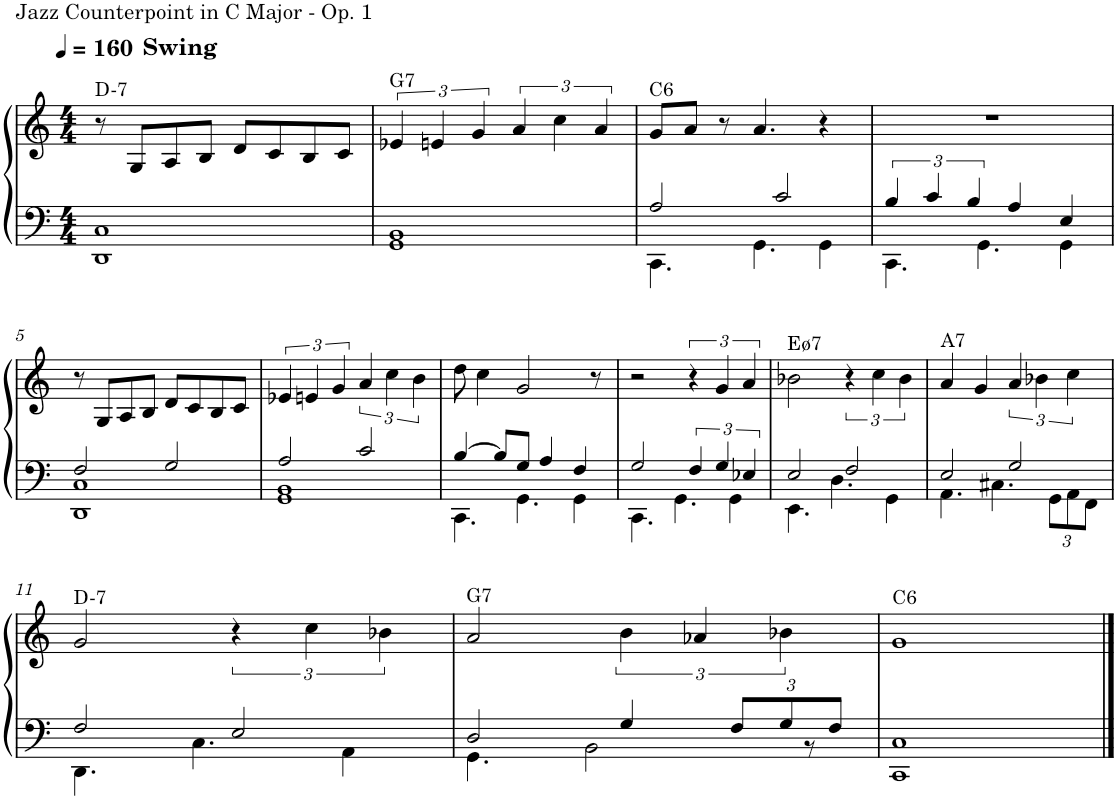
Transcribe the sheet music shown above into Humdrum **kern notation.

**kern	**kern
*part1	*part1
*staff2	*staff1
*I"Piano	*
*I'Pno.	*
*clefF4	*clefG2
*k[]	*k[]
*M4/4	*M4/4
*MM160	*MM160
=1	=1
!	!LO:TX:a:t=Jazz Counterpoint in C Major - Op. 1
!	!LO:TX:a:B:t=Swing
!	!LO:TX:a:t=D-7
!LO:TX:a:t=Jazz Counterpoint in C Major - Op. 1	!
1DD 1C	8r
.	8G/L
.	8A/
.	8B/J
.	8d/L
.	8c/
.	8B/
.	8c/J
=2	=2
!	!LO:TX:a:t=G7
1GG 1BB	6e-X/
.	6en/
.	6g/
.	6a/
.	6cc\
.	6a/
=3	=3
*^	*
!	!	!LO:TX:a:t=C6
2A/	4.CC\	8g/L
.	.	8a/J
.	.	8r
.	4.GG\	4.a/
2c/	.	.
.	4GG\	4r
=4	=4	=4
6B/	4.CC\	1r
6c/	.	.
6B/	.	.
.	4.GG\	.
4A/	.	.
4E/	4GG\	.
!!LO:LB:g=z
=5	=5	=5
2F/	1DD 1C	8r
.	.	8G/L
.	.	8A/
.	.	8B/J
2G/	.	8d/L
.	.	8c/
.	.	8B/
.	.	8c/J
=6	=6	=6
2A/	1GG 1BB	6e-X/
.	.	6en/
.	.	6g/
2c/	.	6a/
.	.	6cc\
.	.	6b\
=7	=7	=7
[4B/	4.CC\	8dd\
.	.	4cc\
8B/L]	.	.
8G/J	4.GG\	2g/
4A/	.	.
4F/	4GG\	.
.	.	8r
=8	=8	=8
2G/	4.CC\	2r
.	4.GG\	.
6F/	.	6r
6G/	.	6g/
.	4GG\	.
6E-X/	.	6a/
=9	=9	=9
!	!	!LO:TX:a:t=Eø7
2E/	4.EE\	2b-X\
.	4.D\	.
2F/	.	6r
.	.	6cc\
.	4GG\	.
.	.	6b-\
=10	=10	=10
!	!	!LO:TX:a:t=A7
2E/	4.AA\	4a/
.	.	4g/
.	4.C#X\	.
2G/	.	6a/
.	.	6b-X\
*	*Xbrackettup	*
.	12GG\L	.
.	12AA\	6cc\
.	12FF\J	.
!!LO:LB:g=z
=11	=11	=11
!	!	!LO:TX:a:t=D-7
2F/	4.DD\	2g/
.	4.C\	.
2E/	.	6r
.	.	6cc\
.	4AA\	.
.	.	6b-X\
=12	=12	=12
!	!	!LO:TX:a:t=G7
2D/	4.GG\	2a/
.	2BB\	.
4G/	.	6b\
.	.	6a-X/
12F/L	.	.
12G/	.	6b-X\
.	8r	.
12F/J	.	.
=13	=13	=13
!	!	!LO:TX:a:t=C6
1C	1CC	1g
*v	*v	*
==	==
*-	*-
